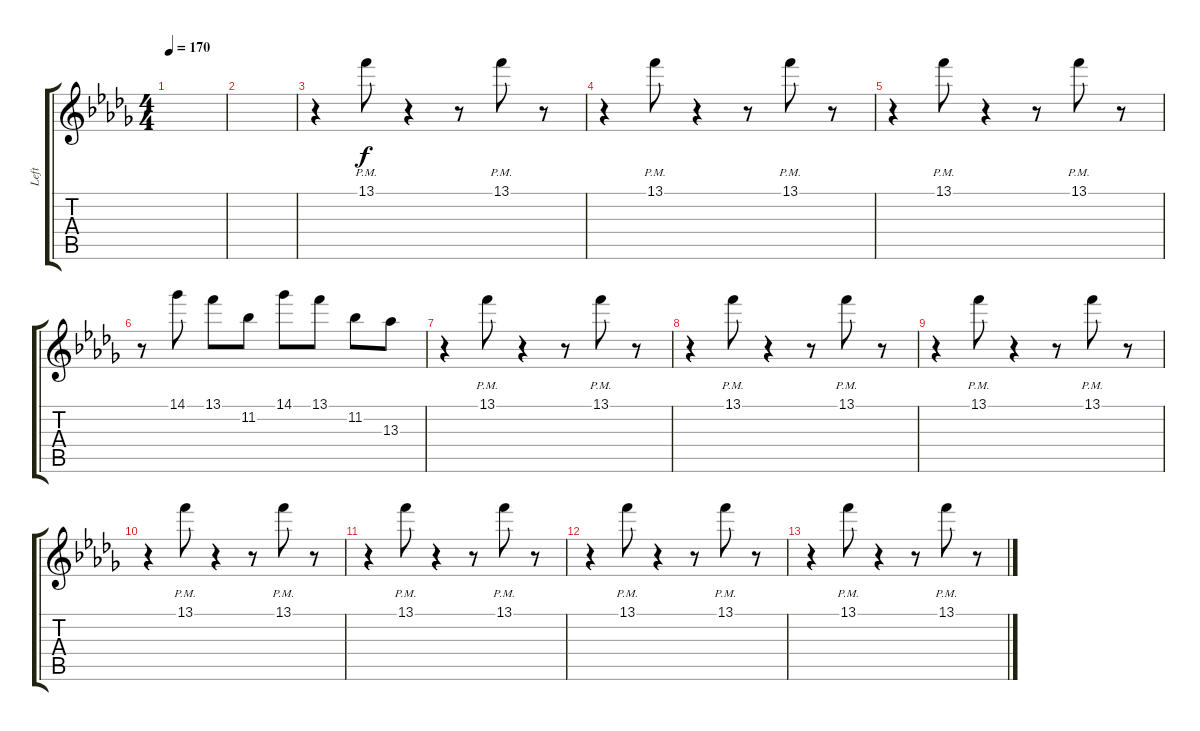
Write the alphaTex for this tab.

\track ("Left" "Left") {instrument overdrivenguitar}
\staff {score tabs}
\tuning (E4 B3 G3 D3 A2 E2) {hide}
\ts (4 4)
\tempo 170
\clef g2
\ks db
|
|
r.4 13.1{pm}.8 r.4 r.8 13.1{pm}.8 r.8 |
r.4 13.1{pm}.8 r.4 r.8 13.1{pm}.8 r.8 |
r.4 13.1{pm}.8 r.4 r.8 13.1{pm}.8 r.8 |
r.8 14.1.8 13.1.8 11.2.8 14.1.8 13.1.8 11.2.8 13.3.8 |
r.4 13.1{pm}.8 r.4 r.8 13.1{pm}.8 r.8 |
r.4 13.1{pm}.8 r.4 r.8 13.1{pm}.8 r.8 |
r.4 13.1{pm}.8 r.4 r.8 13.1{pm}.8 r.8 |
r.4 13.1{pm}.8 r.4 r.8 13.1{pm}.8 r.8 |
r.4 13.1{pm}.8 r.4 r.8 13.1{pm}.8 r.8 |
r.4 13.1{pm}.8 r.4 r.8 13.1{pm}.8 r.8 |
r.4 13.1{pm}.8 r.4 r.8 13.1{pm}.8 r.8
